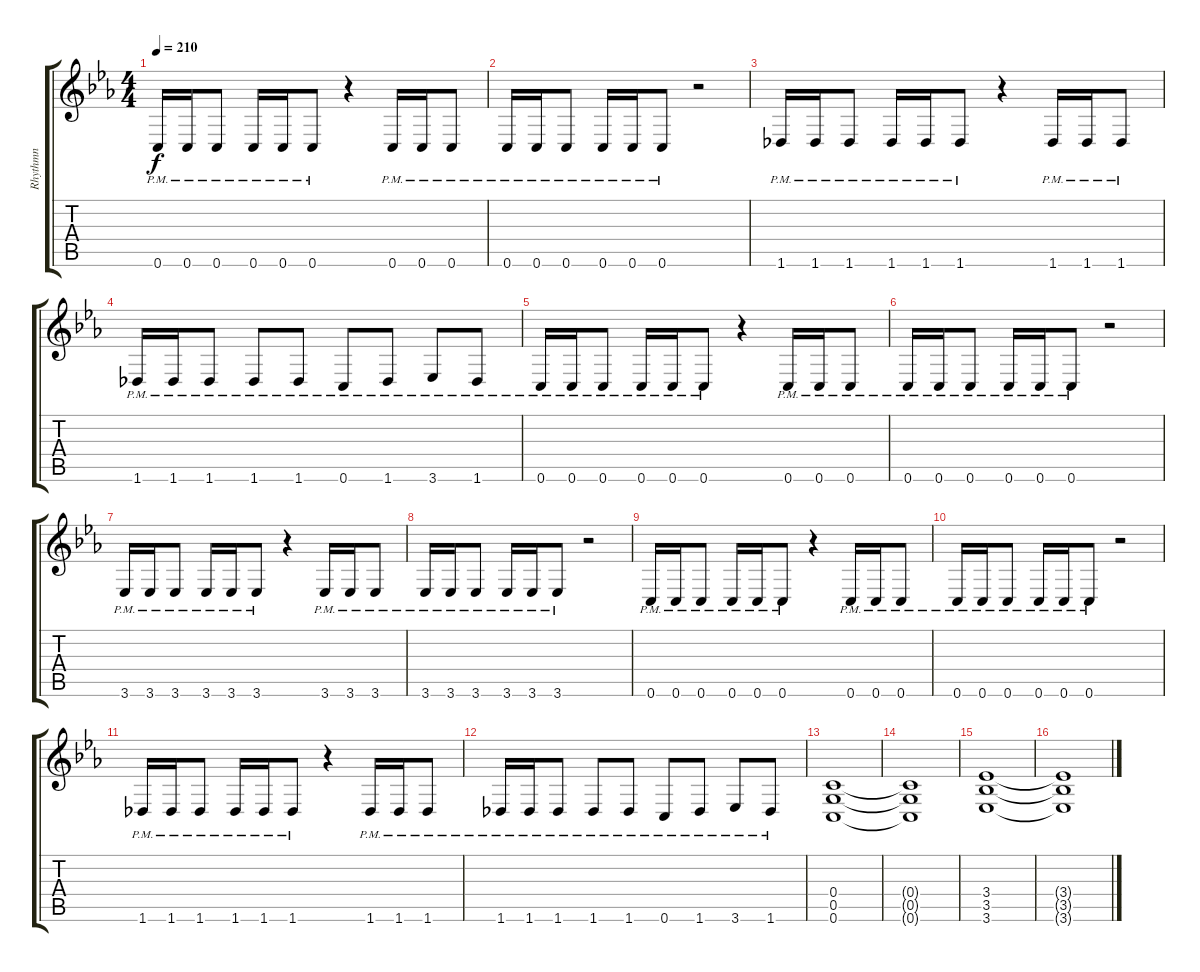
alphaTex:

\track ("Rhythmn" "Rhythmn") {instrument overdrivenguitar}
\staff {score tabs}
\tuning (D4 A3 F3 C3 G2 C2) {hide}
\ts (4 4)
\tempo 210
\clef g2
\ks cminor
0.6{pm}.16{dy f} 0.6{pm}.16 0.6{pm}.8 0.6{pm}.16 0.6{pm}.16 0.6{pm}.8 r.4 0.6{pm}.16 0.6{pm}.16 0.6{pm}.8 |
0.6{pm}.16 0.6{pm}.16 0.6{pm}.8 0.6{pm}.16 0.6{pm}.16 0.6{pm}.8 r.2 |
1.6{pm}.16 1.6{pm}.16 1.6{pm}.8 1.6{pm}.16 1.6{pm}.16 1.6{pm}.8 r.4 1.6{pm}.16 1.6{pm}.16 1.6{pm}.8 |
1.6{pm}.16 1.6{pm}.16 1.6{pm}.8 1.6{pm}.8 1.6{pm}.8 0.6{pm}.8 1.6{pm}.8 3.6{pm}.8 1.6{pm}.8 |
0.6{pm}.16 0.6{pm}.16 0.6{pm}.8 0.6{pm}.16 0.6{pm}.16 0.6{pm}.8 r.4 0.6{pm}.16 0.6{pm}.16 0.6{pm}.8 |
0.6{pm}.16 0.6{pm}.16 0.6{pm}.8 0.6{pm}.16 0.6{pm}.16 0.6{pm}.8 r.2 |
3.6{pm}.16 3.6{pm}.16 3.6{pm}.8 3.6{pm}.16 3.6{pm}.16 3.6{pm}.8 r.4 3.6{pm}.16 3.6{pm}.16 3.6{pm}.8 |
3.6{pm}.16 3.6{pm}.16 3.6{pm}.8 3.6{pm}.16 3.6{pm}.16 3.6{pm}.8 r.2 |
0.6{pm}.16 0.6{pm}.16 0.6{pm}.8 0.6{pm}.16 0.6{pm}.16 0.6{pm}.8 r.4 0.6{pm}.16 0.6{pm}.16 0.6{pm}.8 |
0.6{pm}.16 0.6{pm}.16 0.6{pm}.8 0.6{pm}.16 0.6{pm}.16 0.6{pm}.8 r.2 |
1.6{pm}.16 1.6{pm}.16 1.6{pm}.8 1.6{pm}.16 1.6{pm}.16 1.6{pm}.8 r.4 1.6{pm}.16 1.6{pm}.16 1.6{pm}.8 |
1.6{pm}.16 1.6{pm}.16 1.6{pm}.8 1.6{pm}.8 1.6{pm}.8 0.6{pm}.8 1.6{pm}.8 3.6{pm}.8 1.6{pm}.8 |
(0.4 0.5 0.6).1 |
(0.4{t} 0.5{t} 0.6{t}).1 |
(3.4 3.5 3.6).1 |
(3.4{t} 3.5{t} 3.6{t}).1
